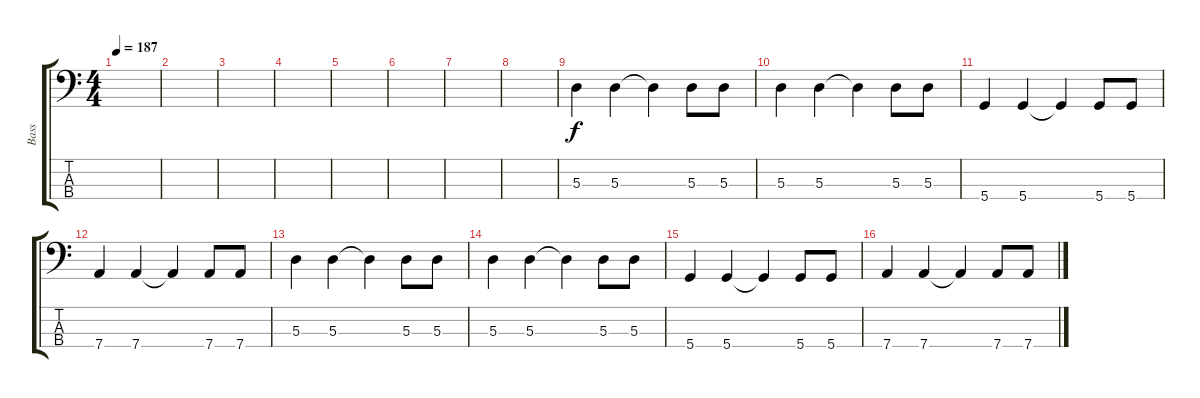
\track ("Bass" "Bass") {instrument electricbasspick}
\staff {score tabs}
\tuning (G2 D2 A1 D1) {hide}
\ts (4 4)
\tempo 187
\clef f4
\ks c
|
|
|
|
|
|
|
|
5.3.4 5.3.4 5.3{t}.4 5.3.8 5.3.8 |
5.3.4 5.3.4 5.3{t}.4 5.3.8 5.3.8 |
5.4.4 5.4.4 5.4{t}.4 5.4.8 5.4.8 |
7.4.4 7.4.4 7.4{t}.4 7.4.8 7.4.8 |
5.3.4 5.3.4 5.3{t}.4 5.3.8 5.3.8 |
5.3.4 5.3.4 5.3{t}.4 5.3.8 5.3.8 |
5.4.4 5.4.4 5.4{t}.4 5.4.8 5.4.8 |
7.4.4 7.4.4 7.4{t}.4 7.4.8 7.4.8
